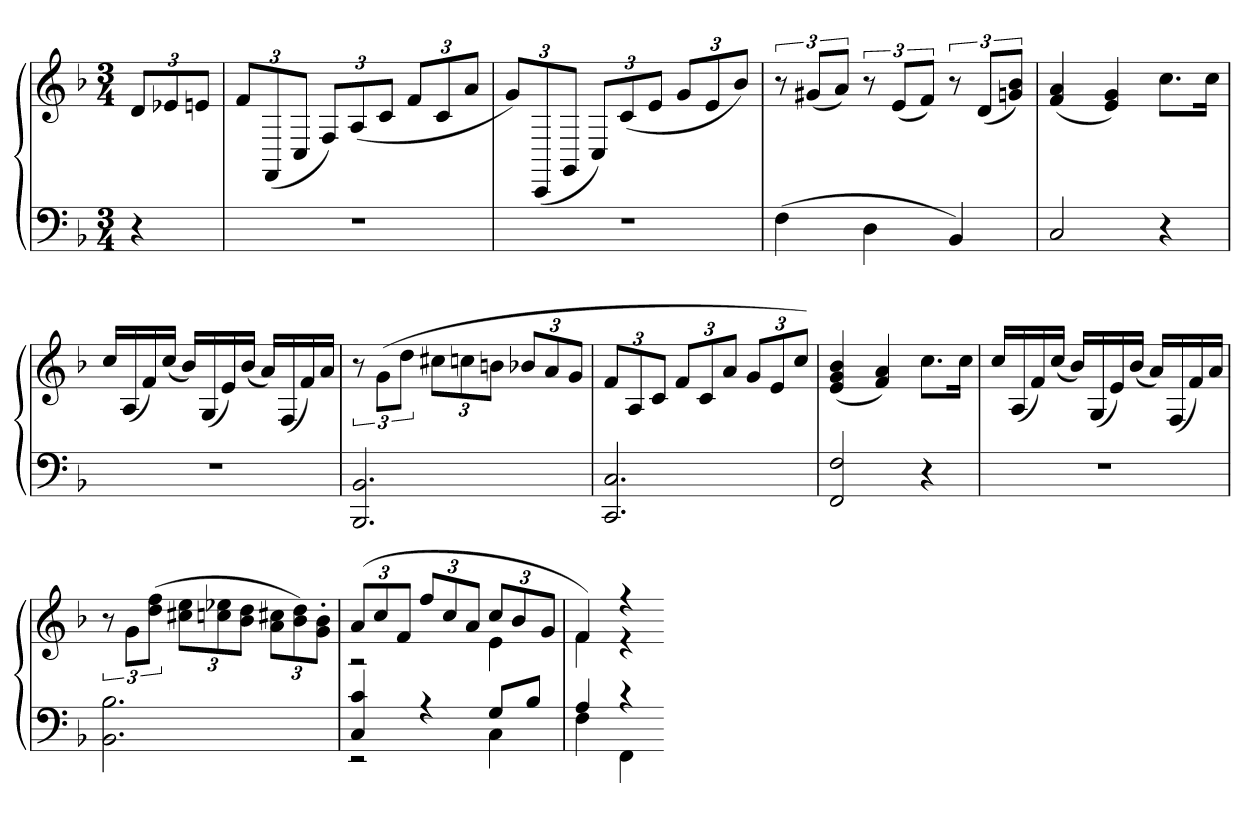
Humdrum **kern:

**kern	**kern
*part1	*part1
*staff2	*staff1
*clefF4	*clefG2
*k[b-]	*k[b-]
*M3/4	*M3/4
=	=
4r	12dL
.	12e-X
.	12enJ
=	=
2.r	12fL
.	(12FF
.	12CJ
.	12FL)
.	(12A
.	12cJ
.	12fL
.	12c
.	12aJ
=	=
2.r	12gL)
.	(12CC
.	12GGJ
.	12CL)
.	(12c
.	12eJ
.	12gL
.	12e
.	12b-J)
=	=
(4F	12r
.	(12g#XL
.	12aJ)
4D	12r
.	(12eL
.	12fJ)
4BB-)	12r
.	(12dL
.	12gn 12b-J)
=	=
2C	(4f 4a
.	4e 4g)
4r	8.ccL
.	16ccJk
=	=
2.r	16ccLL
.	(16A
.	16f)
.	(16ccJJ
.	16b-LL)
.	(16G
.	16e)
.	(16b-JJ
.	16aLL)
.	(16F
.	16f)
.	16aJJ
=	=
2.BBB- 2.BB-	12r
.	(12gL
.	12ddJ
.	12cc#XL
.	12ccn
.	12bnJ
.	12b-XL
.	12a
.	12gJ
=	=
2.CC 2.C	12fL
.	12A
.	12cJ
.	12fL
.	12c
.	12aJ
.	12gL
.	12e
.	12ccJ)
=	=
2FF 2F	(4e 4g 4b-
.	4f 4a)
4r	8.ccL
.	16ccJk
=	=
2.r	16ccLL
.	(16A
.	16f)
.	(16ccJJ
.	16b-LL)
.	(16G
.	16e)
.	(16b-JJ
.	16aLL)
.	(16F
.	16f)
.	16aJJ
=	=
2.BB- 2.B-	12r
.	12gL
.	(12dd 12ffJ
.	12cc#X 12eeL
.	12ccn 12ee-X
.	12b- 12ddJ
.	12a 12cc#XL
.	12b- 12dd)
.	12g' 12b-'J
=	=
*^	*^
4C 4c	2r	(12aL	2r
.	.	12cc	.
.	.	12fJ	.
4r	.	12ffL	.
.	.	12cc	.
.	.	12aJ	.
8GL	4C	12ccL	4e
.	.	12b-	.
8B-J	.	.	.
.	.	12gJ	.
=	=	=	=
4A	4F	4f)	4f
4r	4FF	4r	4r
*v	*v	*	*
*	*v	*v
=-	=-
*-	*-
